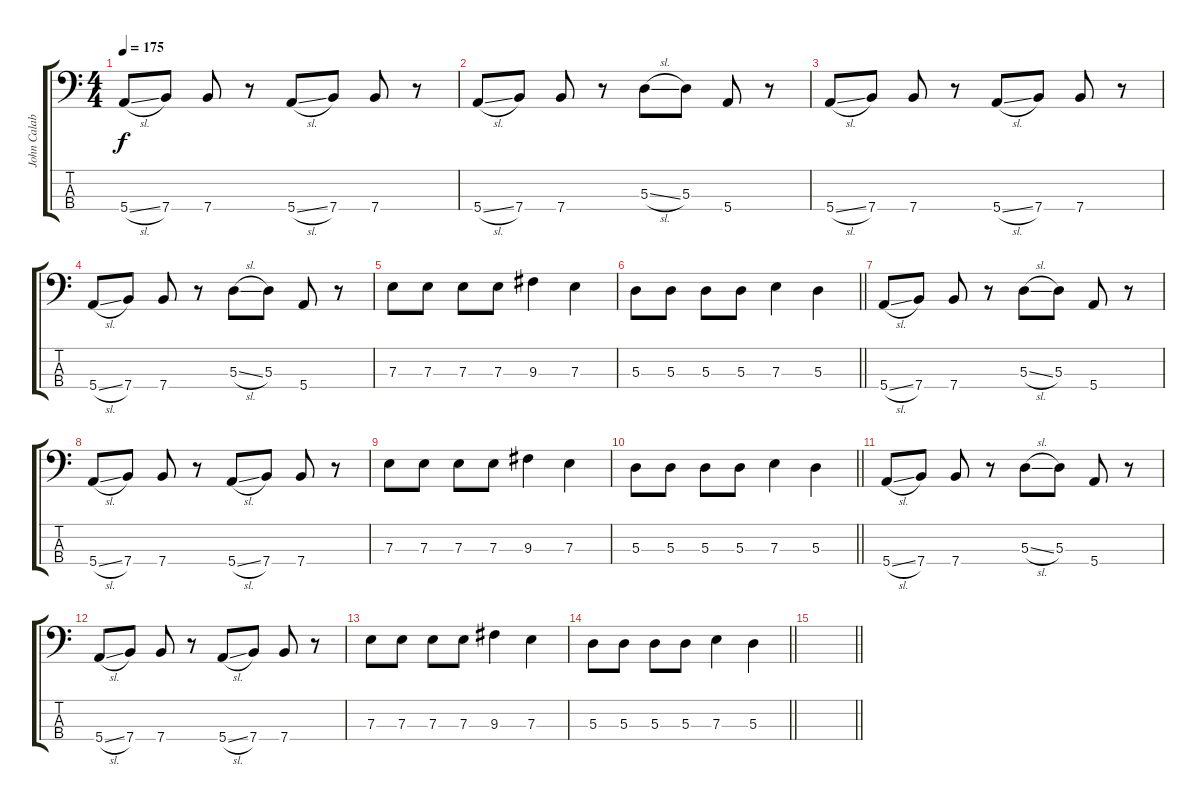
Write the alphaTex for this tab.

\track ("John Calabrese" "John Calab") {instrument electricbassfinger}
\staff {score tabs}
\tuning (G2 D2 A1 E1) {hide}
\ts (4 4)
\tempo 175
\clef f4
\ks c
5.4{sl}.8{dy f} 7.4.8 7.4.8 r.8 5.4{sl}.8 7.4.8 7.4.8 r.8 |
5.4{sl}.8 7.4.8 7.4.8 r.8 5.3{sl}.8 5.3.8 5.4.8 r.8 |
5.4{sl}.8 7.4.8 7.4.8 r.8 5.4{sl}.8 7.4.8 7.4.8 r.8 |
5.4{sl}.8 7.4.8 7.4.8 r.8 5.3{sl}.8 5.3.8 5.4.8 r.8 |
7.3.8 7.3.8 7.3.8 7.3.8 9.3.4 7.3.4 |
\barLineRight lightlight
5.3.8 5.3.8 5.3.8 5.3.8 7.3.4 5.3.4 |
5.4{sl}.8 7.4.8 7.4.8 r.8 5.3{sl}.8 5.3.8 5.4.8 r.8 |
5.4{sl}.8 7.4.8 7.4.8 r.8 5.4{sl}.8 7.4.8 7.4.8 r.8 |
7.3.8 7.3.8 7.3.8 7.3.8 9.3.4 7.3.4 |
\barLineRight lightlight
5.3.8 5.3.8 5.3.8 5.3.8 7.3.4 5.3.4 |
5.4{sl}.8 7.4.8 7.4.8 r.8 5.3{sl}.8 5.3.8 5.4.8 r.8 |
5.4{sl}.8 7.4.8 7.4.8 r.8 5.4{sl}.8 7.4.8 7.4.8 r.8 |
7.3.8 7.3.8 7.3.8 7.3.8 9.3.4 7.3.4 |
\barLineRight lightlight
5.3.8 5.3.8 5.3.8 5.3.8 7.3.4 5.3.4 |
\barLineRight lightlight
